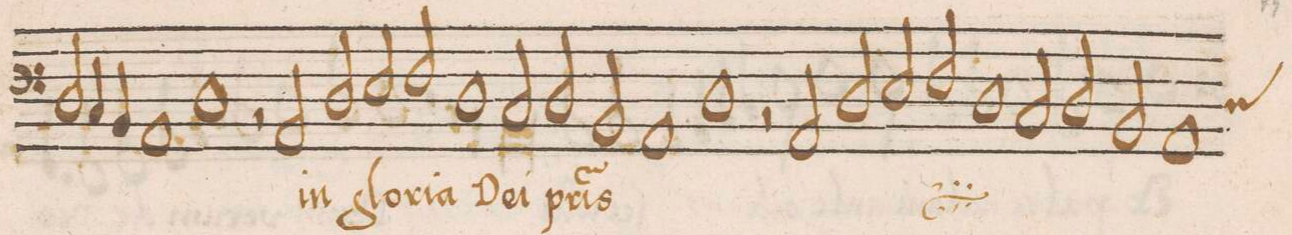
**kern	**text
*I"BASSVS	*
*clefF4	*
*k[]	*
*met(c|)	*
*M2/1	*
2D/	-tu
4C/	.
4BB/	.
1AA	.
=135	=135
1D	.
2r	.
2AA/	in
=136	=136
2D/	glo-
2E/	-ri-
2F/	-a
1D	De-
=137	=137
2C/	-i
2D/	p(at)-
2BB/	-ris
=138	=138
1AA	.
1D	.
=139	=139
2r	.
*	*ij
2AA/	in
2D/	glo-
2E/	-ri-
=140	=140
2F/	-a
1D	De-
2C/	-i
=141	=141
2D/	p(at)-
2BB/	.
*custos:D	*
1AA	-ris
*	*Xij
=142	=142
*-	*-
